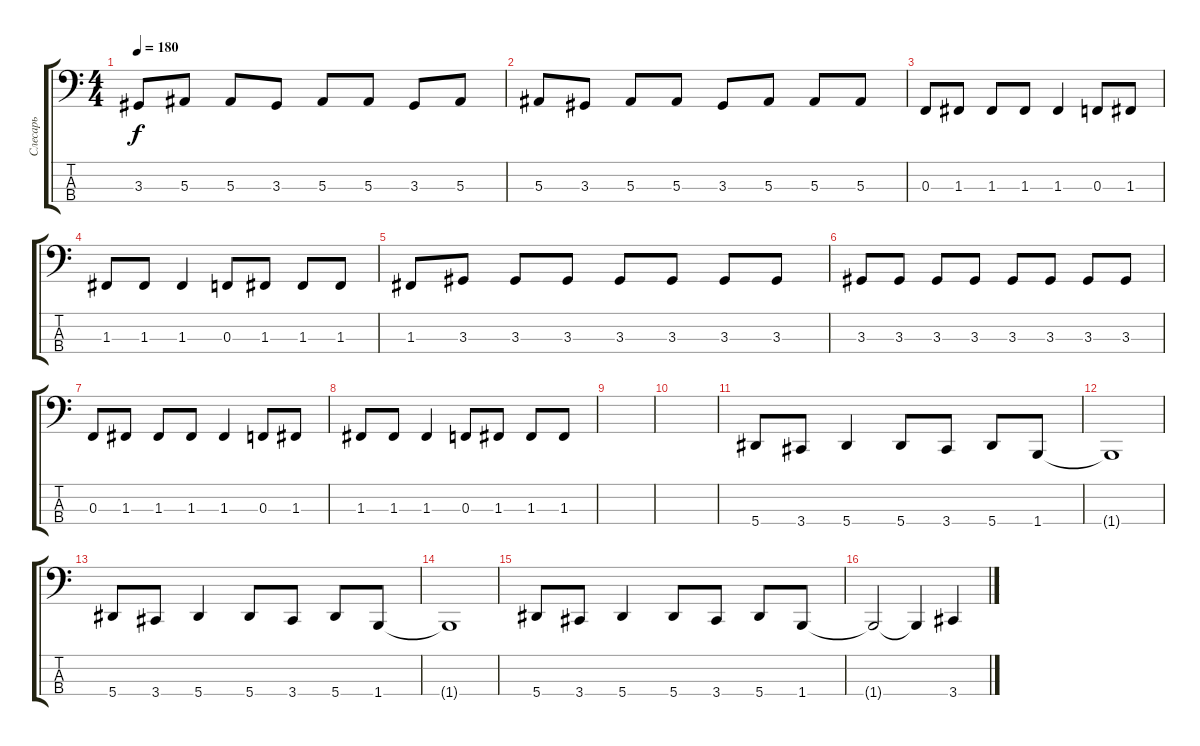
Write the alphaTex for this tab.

\track ("Слесарь" "Слесарь") {instrument electricbassfinger}
\staff {score tabs}
\tuning (Eb2 Bb1 F1 Bb0) {hide}
\ts (4 4)
\tempo 180
\clef f4
\ks c
3.3.8{dy f} 5.3.8 5.3.8 3.3.8 5.3.8 5.3.8 3.3.8 5.3.8 |
5.3.8 3.3.8 5.3.8 5.3.8 3.3.8 5.3.8 5.3.8 5.3.8 |
0.3.8 1.3.8 1.3.8 1.3.8 1.3.4 0.3.8 1.3.8 |
1.3.8 1.3.8 1.3.4 0.3.8 1.3.8 1.3.8 1.3.8 |
1.3.8 3.3.8 3.3.8 3.3.8 3.3.8 3.3.8 3.3.8 3.3.8 |
3.3.8 3.3.8 3.3.8 3.3.8 3.3.8 3.3.8 3.3.8 3.3.8 |
0.3.8 1.3.8 1.3.8 1.3.8 1.3.4 0.3.8 1.3.8 |
1.3.8 1.3.8 1.3.4 0.3.8 1.3.8 1.3.8 1.3.8 |
|
|
5.4.8 3.4.8 5.4.4 5.4.8 3.4.8 5.4.8 1.4.8 |
1.4{t}.1 |
5.4.8 3.4.8 5.4.4 5.4.8 3.4.8 5.4.8 1.4.8 |
1.4{t}.1 |
5.4.8 3.4.8 5.4.4 5.4.8 3.4.8 5.4.8 1.4.8 |
1.4{t}.2 1.4{t}.4 3.4.4
